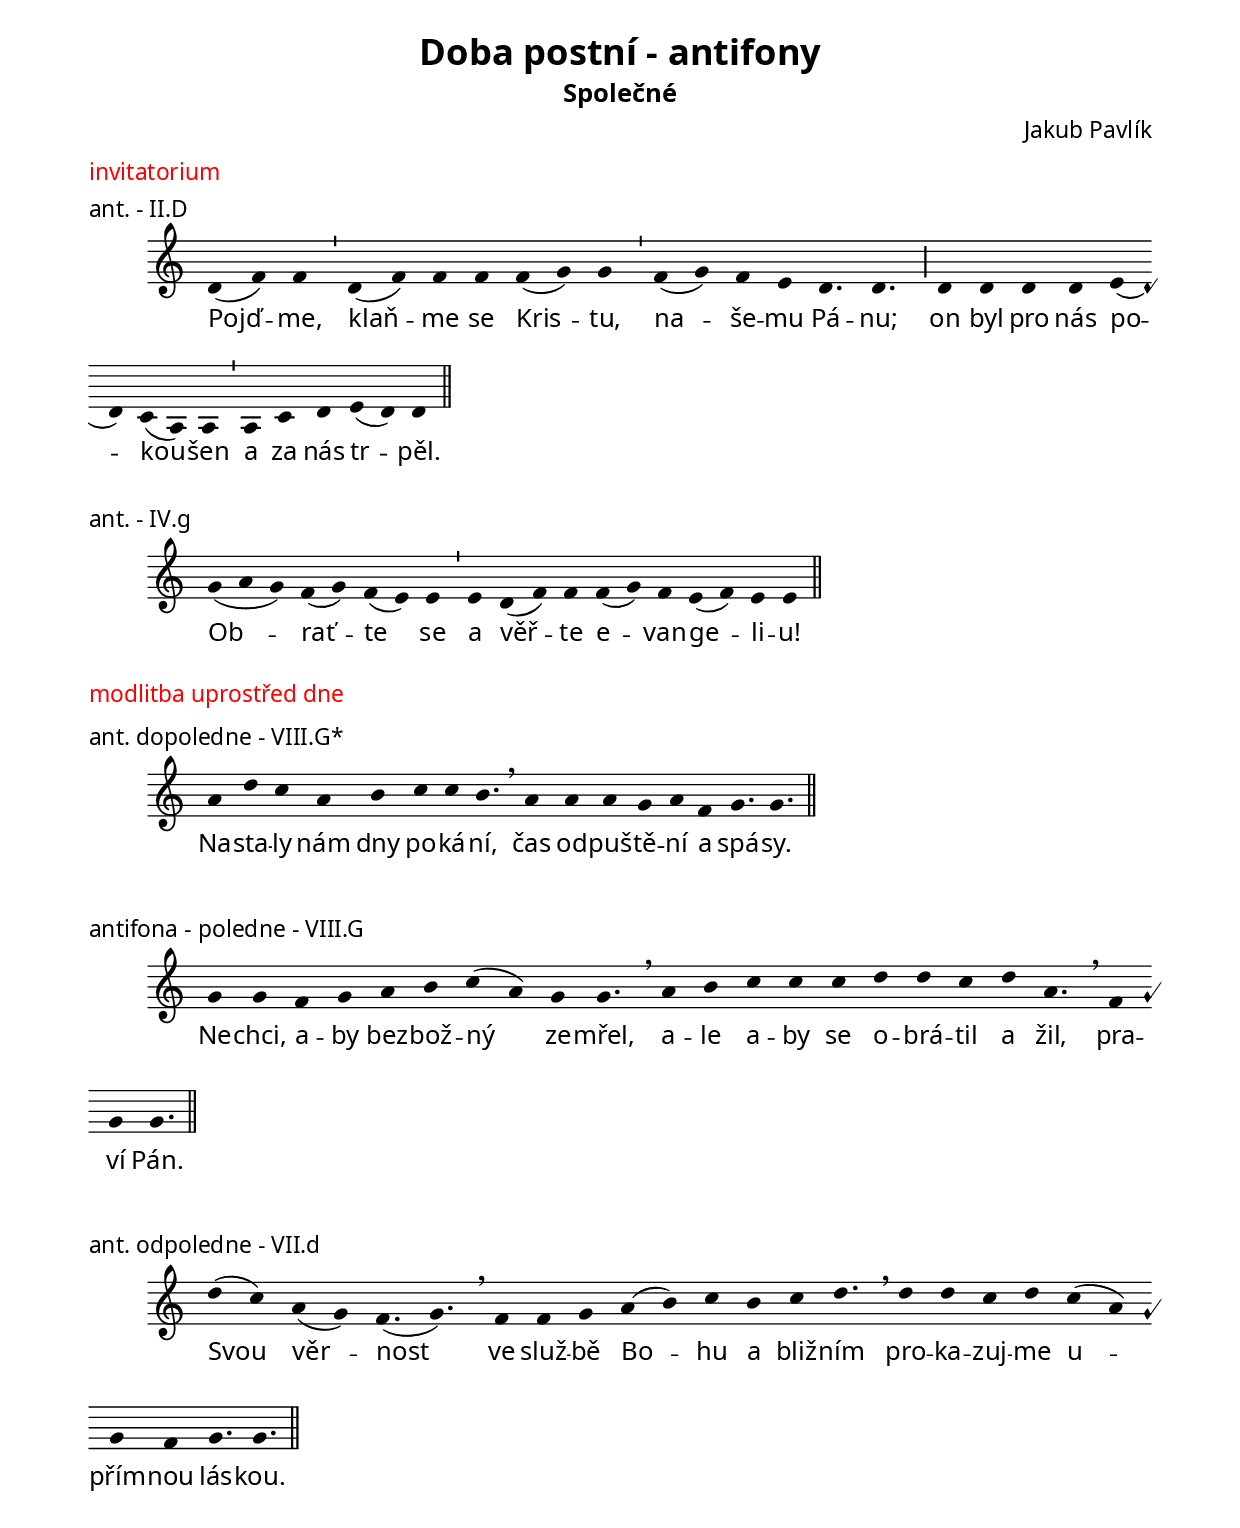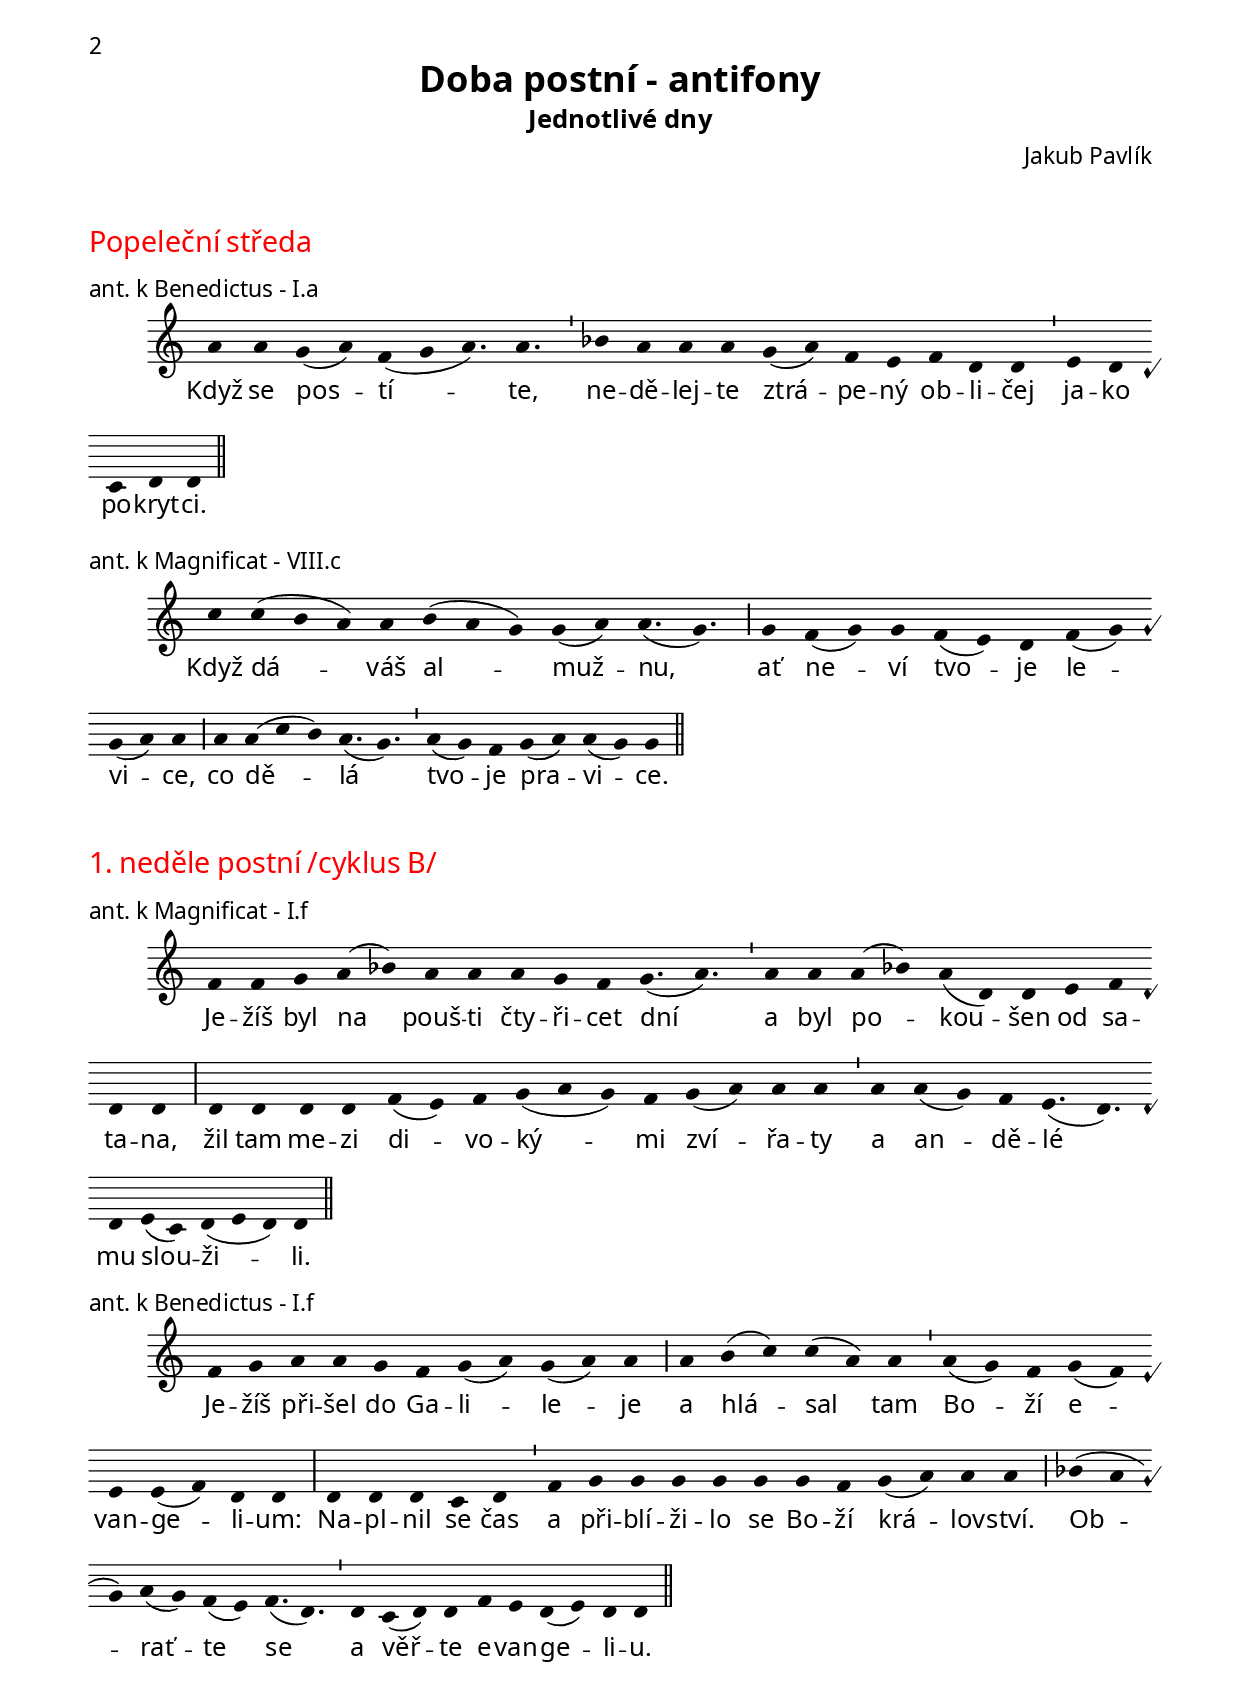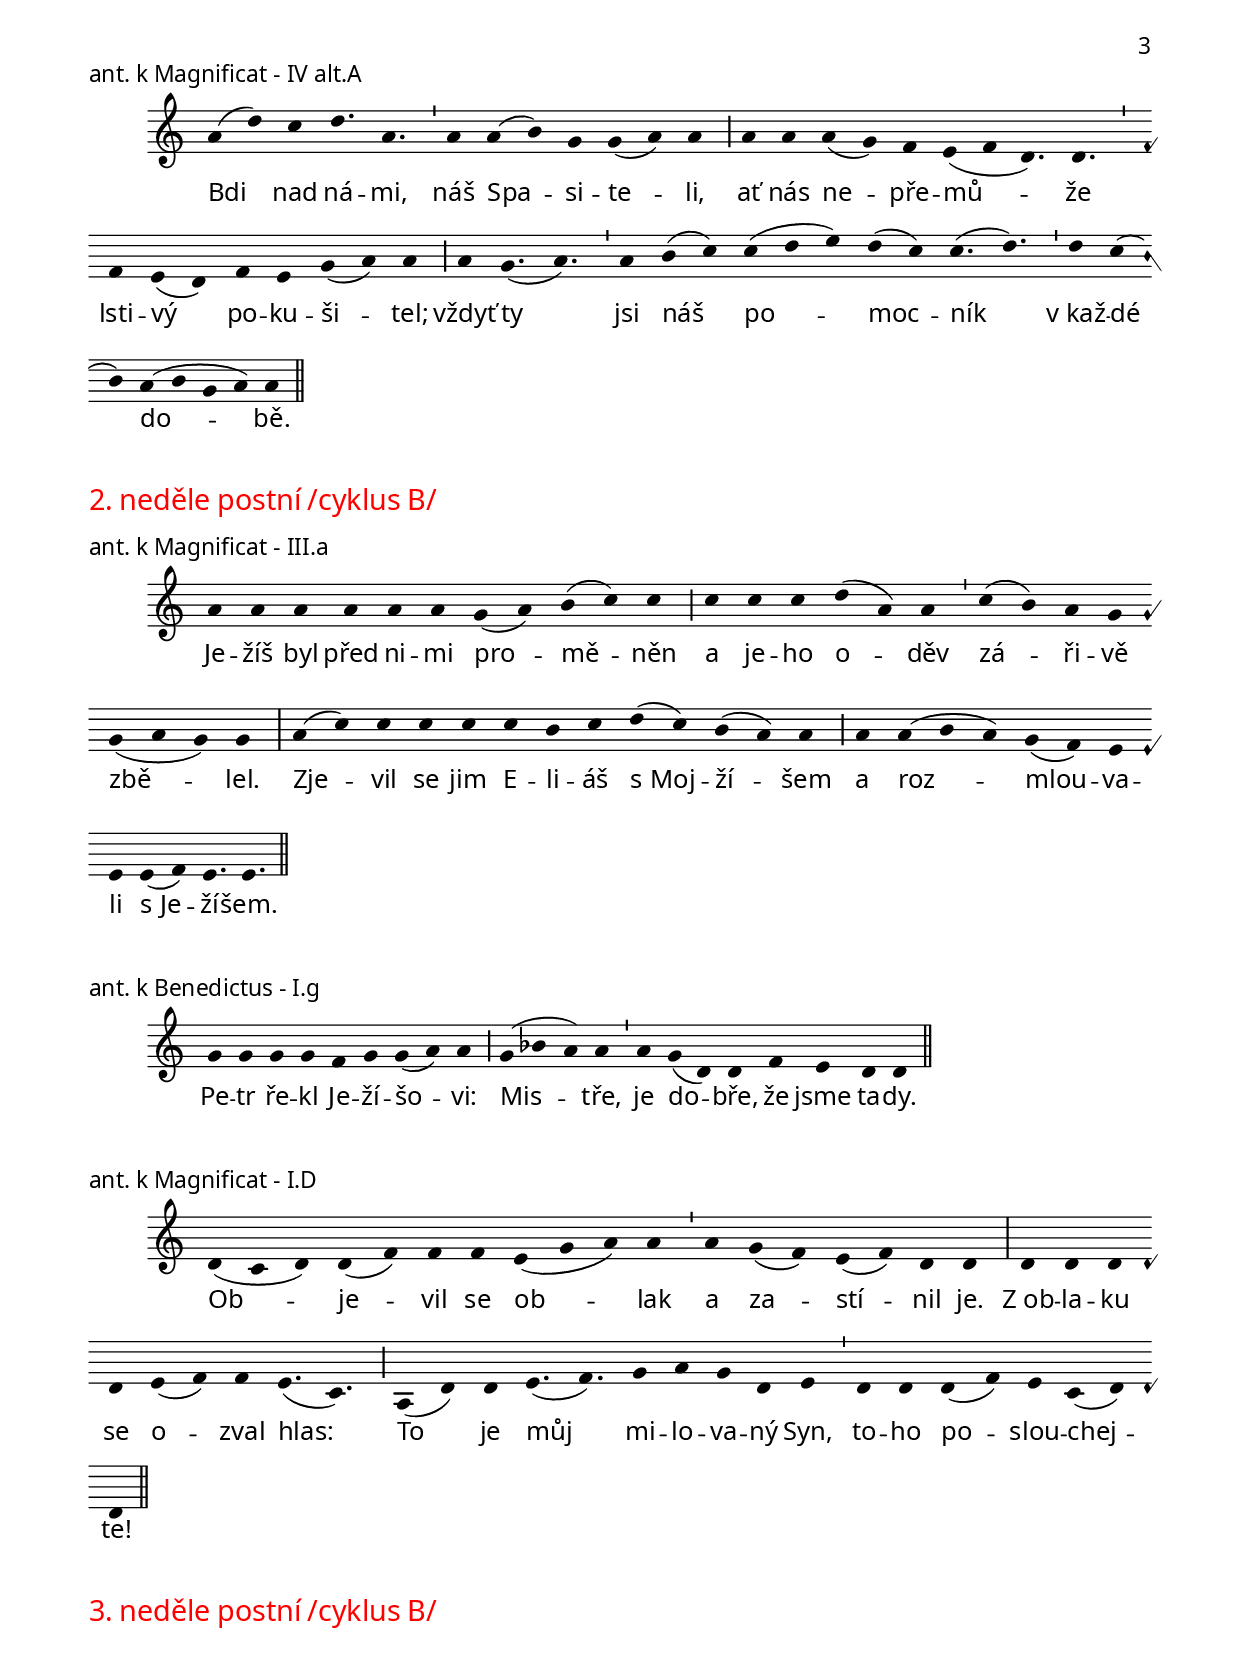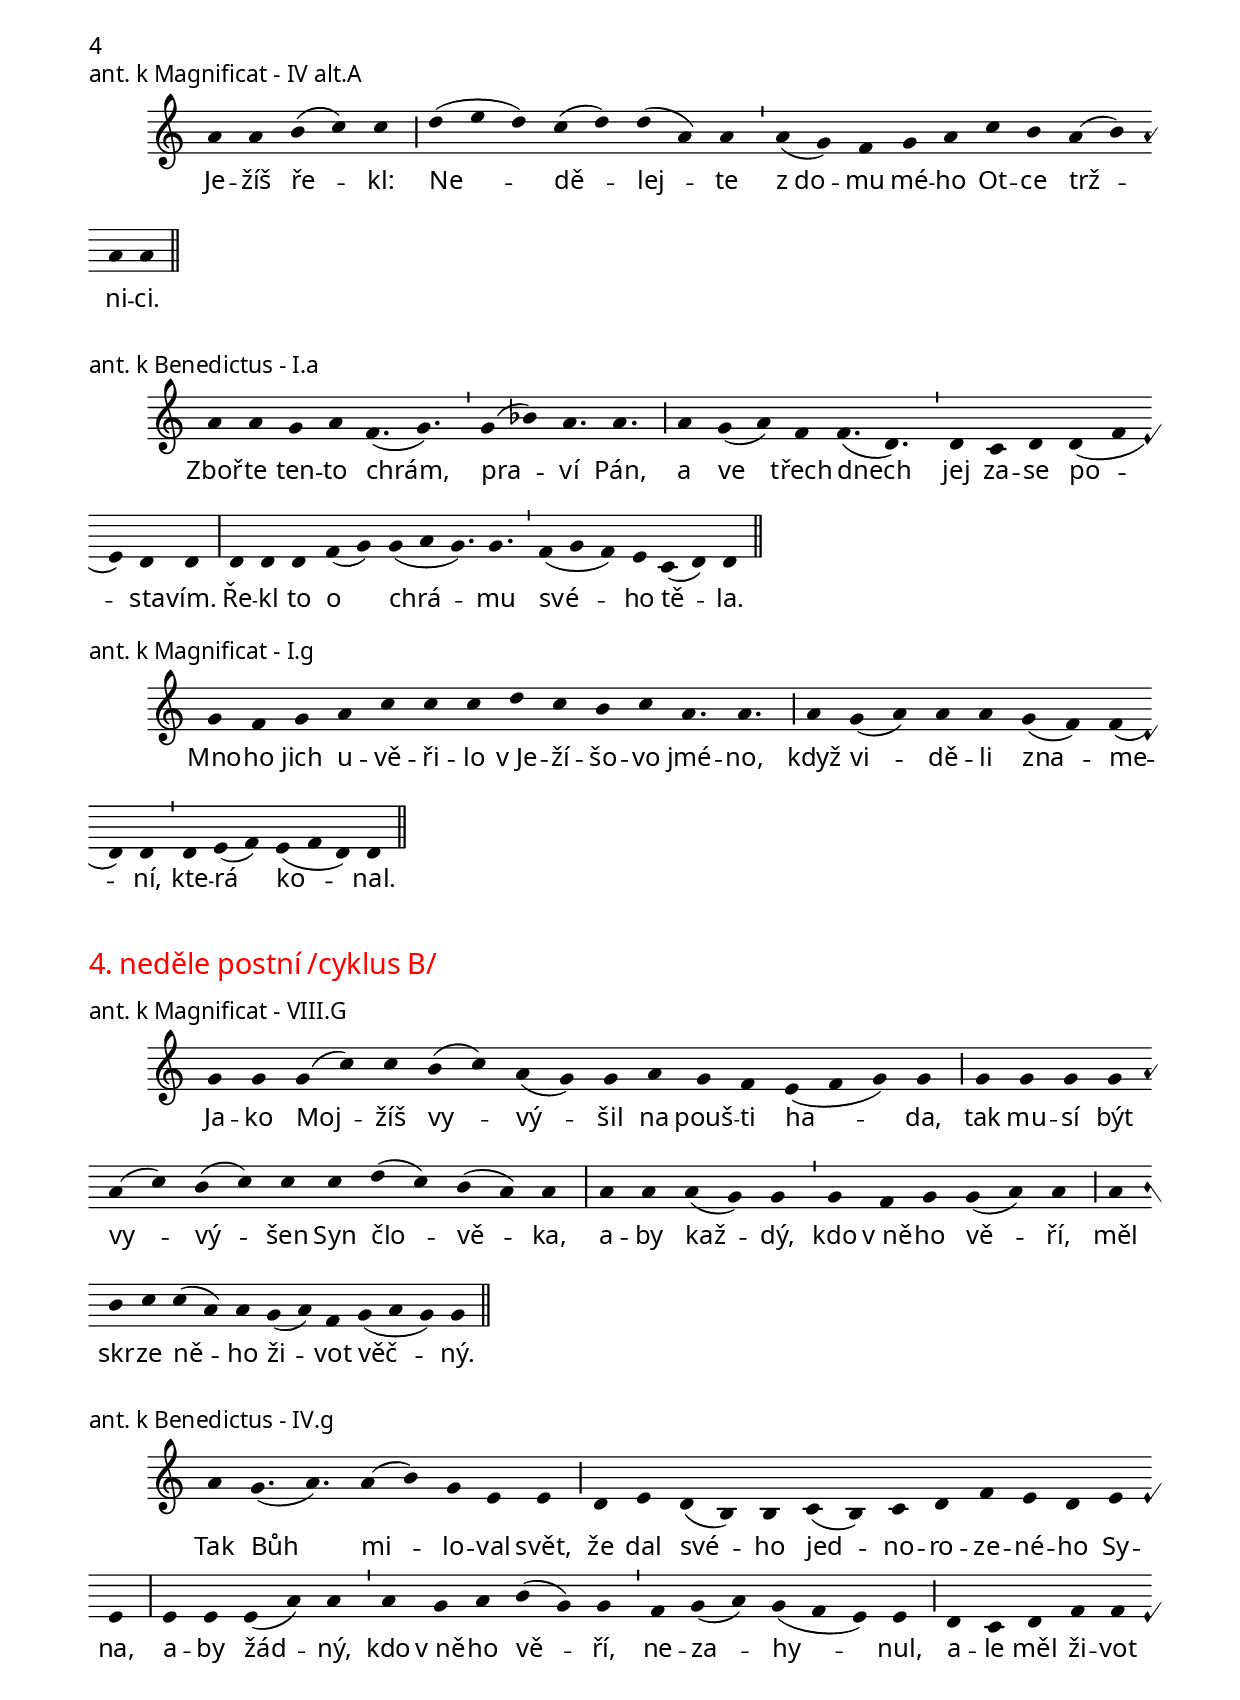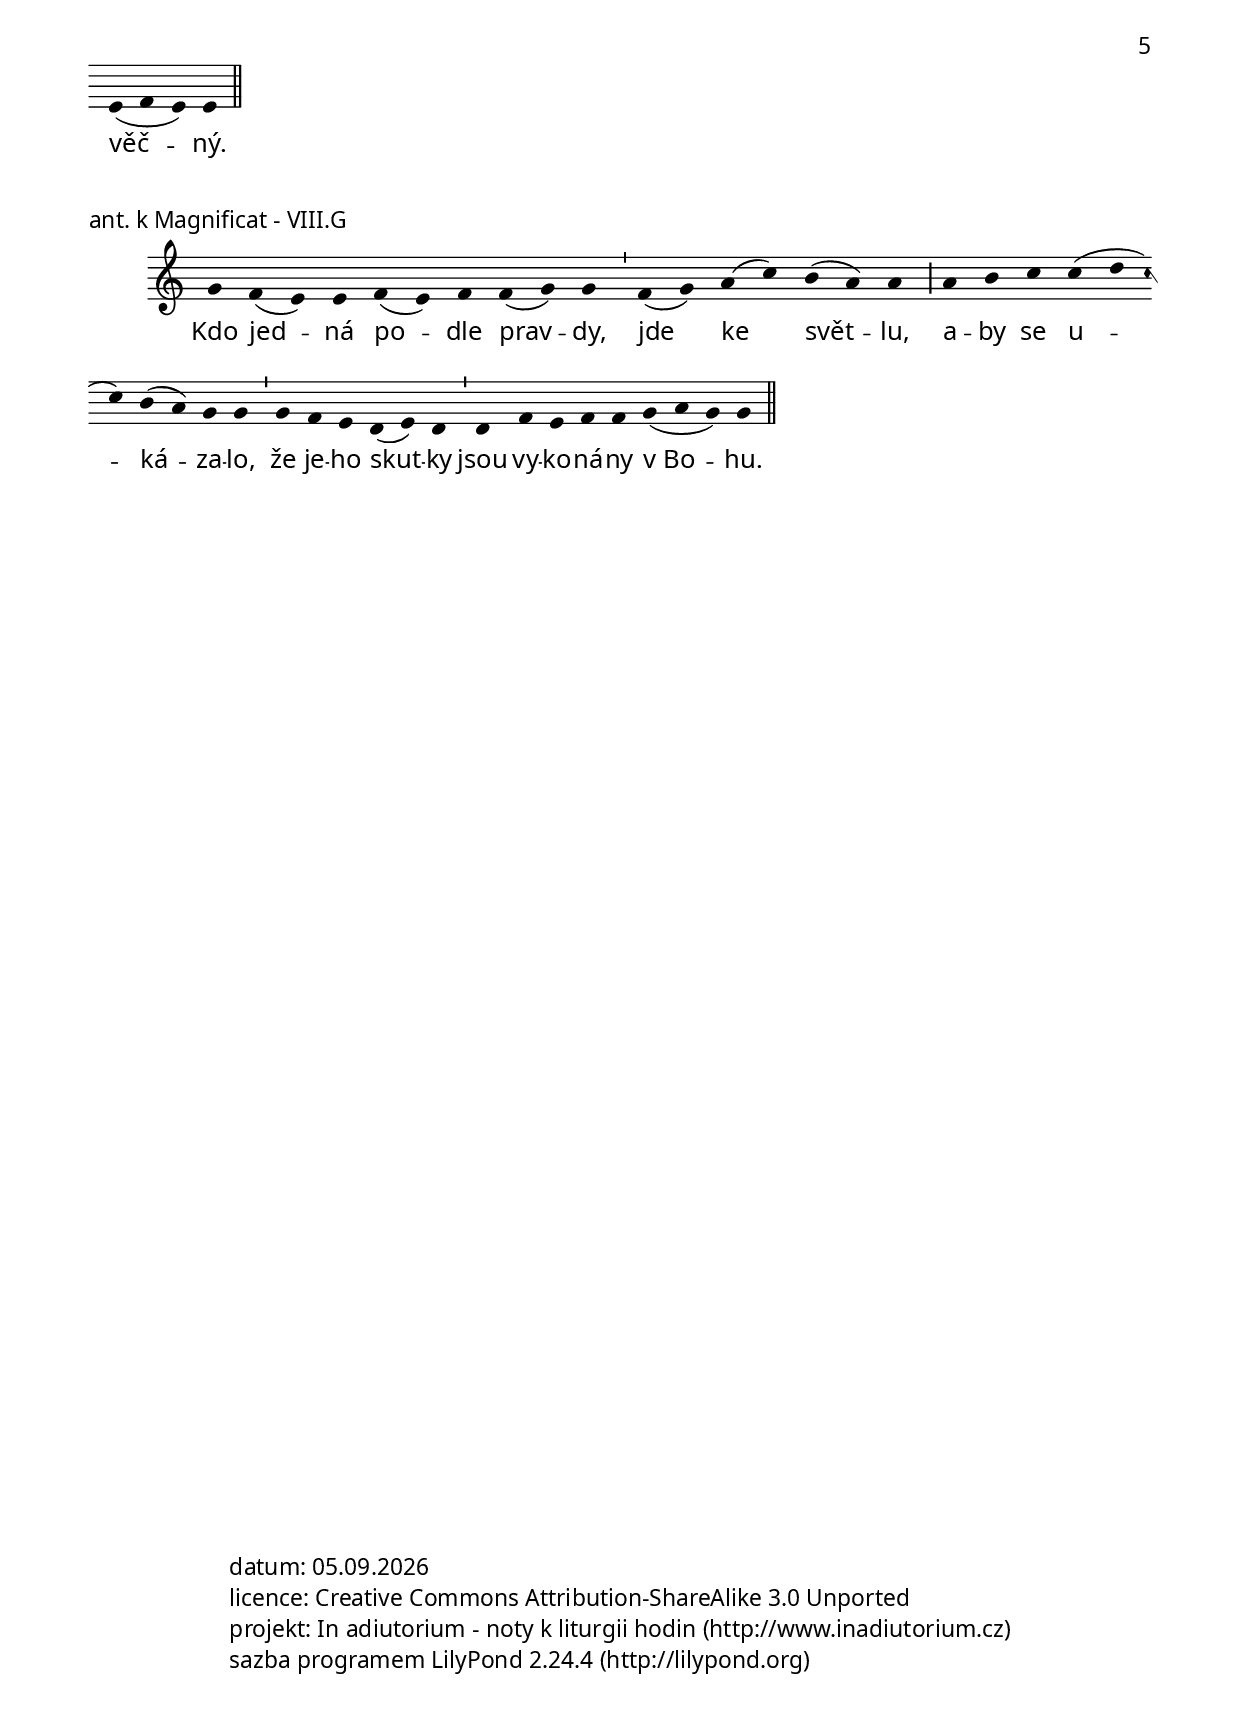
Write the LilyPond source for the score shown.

\version "2.14.2"

\header {
  title = "Doba postní - antifony"
  composer = "Jakub Pavlík"
}

\include "spolecne.ly"

\bookpart {
  \header {
    subtitle = "Společné"
  }
  
  \markup {\nadpisHodinka {"invitatorium"}}
  
  \score {
    \relative c' {
      \choralniRezim
      d4( f) f \barMin
      d( f) f f f( g) g \barMin f( g) f e d4. d \barMaior
      d4 d d d e( d) c( a) a \barMin a c d e( d) d \barFinalis
    }
    \addlyrics {
      Pojď -- me,
      klaň -- me se Kris -- tu, na -- še -- mu Pá -- nu;
      on byl pro nás po -- kou -- šen a za nás tr -- pěl.
    }
    \header {
      quid = "ant."
      modus = "II"
      differentia = "D" 
      psalmus = ""
      id = ""
      fons = "Z antifon pro Svatý týden."
      piece = \markup {\sestavTitulekBezZalmu}
    }
  }
  
  \score {
    \relative c'' {
      \choralniRezim
      g( a g) f( g) f( e) e \barMin
      e d( f) f f( g) f e( f) e e \barFinalis
    }
    \addlyrics {
      Ob -- rať -- te se 
      a věř -- te e -- van -- ge -- li -- u!
    }
    \header {
      quid = "ant."
      modus = "IV"
      differentia = "g" 
      psalmus = ""
      id = ""
      piece = \markup {\sestavTitulekBezZalmu}
    }
  }
  
  \markup {\nadpisHodinka {"modlitba uprostřed dne"}}
  
  \score {
    \relative c'' {
      \choralniRezim
      
      a4 d c a b c c b4. \breathe a4 a a g a f g4. g \bar "||"
    }
    \addlyrics {
      Na -- sta -- ly nám dny po -- ká -- ní, čas od -- puš -- tě -- ní a spá -- sy.
    }
    \header {
      quid = "ant. dopoledne"
      modus = "VIII"
      differentia = "G*" 
      psalmus = ""
      id = ""
      piece = \markup {\sestavTitulekBezZalmu}
    }
  }
  
  \score {
    \relative c'' {
      \choralniRezim
      
      g4 g f g a b c( a) g g4. \breathe a4 b c c c d d c d a4. \breathe f4 g g4. \bar "||"
    }
    \addlyrics {
      Ne -- chci, a -- by bez -- bož -- ný ze -- mřel, a -- le a -- by se o -- brá -- til a žil, pra -- ví Pán. 
    }
    \header {
      quid = "ant. v poledne"
      modus = "VIII"
      differentia = "G" 
      psalmus = ""
      id = ""
      piece = \markup {\sestavTitulekBezZalmu}
      piece = "antifona - poledne - VIII.G"
    }
  }
  
  \score {
    \relative c'' {
      \choralniRezim
      
      d4( c) a( g) f4.( g) \breathe f4 f g a( b) c b c d4. \breathe d4 d c d c( a) g f g4. g \bar "||"
    }
    \addlyrics {
      Svou věr -- nost ve služ -- bě Bo -- hu a bliž -- ním pro -- ka -- zuj -- me u -- přím -- nou lás -- kou.
    }
    \header {
      quid = "ant. odpoledne"
      modus = "VII"
      differentia = "d" 
      psalmus = ""
      id = ""
      piece = \markup {\sestavTitulekBezZalmu}
    }
  }
} % bookpart

\bookpart {
  \header {
    subtitle = "Jednotlivé dny"
  }
  
  \markup\nadpisDen{Popeleční středa}
  
  \score {
    \relative c'' {
      \choralniRezim
      a4 a g( a) f( g a4.) a \barMin
      bes4 a a a g( a) f e f d d \barMin e d c d d \barFinalis
    }
    \addlyrics {
      Když se pos -- tí -- te,
      ne -- dě -- lej -- te ztrá -- pe -- ný ob -- li -- čej
      ja -- ko po -- kryt -- ci.
    }
    \header {
      quid = "ant. k Benedictus"
      modus = "I"
      differentia = "a" 
      psalmus = ""
      id = ""
      piece = \markup {\sestavTitulekBezZalmu}
    }
  }
  
  \score {
    \relative c'' {
      \choralniRezim
      c4 c( b a) a b( a g) g( a) a4.( g) \barMaior
      g4 f( g) g f( e) d f( g) g( a) a \barMaior
      a a( c b) a4.( g) \barMin a4( g) f g( a) a( g) g \barFinalis
    }
    \addlyrics {
      Když dá -- váš al -- muž -- nu,
      ať ne -- ví tvo -- je le -- vi -- ce,
      co dě -- lá tvo -- je pra -- vi -- ce.
    }
    \header {
      quid = "ant. k Magnificat"
      modus = "VIII"
      differentia = "c" 
      psalmus = ""
      id = ""
      piece = \markup {\sestavTitulekBezZalmu}
    }
  }
  
  \markup\nadpisDen{1. neděle postní /cyklus B/}
  
  \score {
    \relative c' {
      \choralniRezim
      f4 f g a( bes) a a a g f g4.( a) \barMin
      a4 a a( bes) a( d,) d e f d d \barMax
      d d d d f( e) f g( a g) f g( a) a a \barMin
      a a( g) f e4.( d) d4 e( c) d( e d) d \barFinalis      
    }
    \addlyrics {
      Je -- žíš byl na pouš -- ti čty -- ři -- cet dní
      a byl po -- kou -- šen od sa -- ta -- na,
      žil tam me -- zi di -- vo -- ký -- mi zví -- řa -- ty
      a an -- dě -- lé mu slou -- ži -- li.
    }
    \header {
      quid = "ant. k Magnificat"
      modus = "I"
      differentia = "f" 
      psalmus = ""
      id = ""
      piece = \markup {\sestavTitulekBezZalmu}
    }
  }
  
  \score {
    \relative c' {
      \choralniRezim
      f4 g a a g f g( a) g( a) a \barMaior
      a b( c) c( a) a \barMin 
      a( g) f g( f) e e( f) d d \barMax
      
      d d d c d \barMin
      f g g g g g g f g( a) a a \barMaior
      bes( a g) a( g) f( e) f4.( d) \barMin
      d4 c( d) d f e d( e) d d \barFinalis
    }
    \addlyrics {
      Je -- žíš při -- šel do Ga -- li -- le -- je
      a hlá -- sal tam 
      Bo -- ží e -- van -- ge -- li -- um:
      
      Na -- pl -- nil se čas
      a při -- blí -- ži -- lo se Bo -- ží krá -- lov -- ství.
      Ob -- rať -- te se
      a věř -- te e -- van -- ge -- li -- u.
    }
    \header {
      quid = "ant. k Benedictus"
      modus = "I"
      differentia = "f"
      psalmus = ""
      id = ""
      fons = "3. neděle v mezidobí, cyklus B, 1. nešpory, k Magnificat"
      piece = \markup {\sestavTitulekBezZalmu}
    }
  }
  
  \score {
    \relative c'' {
      \choralniRezim
      a( d) c d4. a \barMin a4 a( b) g g( a) a \barMaior
      a a a( g) f e( f d4.) d \barMin f4 e( d) f e g( a) a \barMaior
      a g4.( a) \barMin a4 b( c) c( d e) d( c) c4.( d) \barMin d4 c( b) a( b g a) a \barFinalis
    }
    \addlyrics {
      Bdi nad ná -- mi, náš Spa -- si -- te -- li,
      ať nás ne -- pře -- mů -- že lsti -- vý po -- ku -- ši -- tel;
      vždyť ty jsi náš po -- moc -- ník v_kaž -- dé do -- bě.
    }
    \header {
      quid = "ant. k Magnificat"
      modus = "IV alt"
      differentia = "A" 
      psalmus = ""
      id = ""
      piece = \markup {\sestavTitulekBezZalmu}
    }
  }
  
  \markup\nadpisDen{2. neděle postní /cyklus B/}
  
  \score {
    \relative c'' {
      \choralniRezim
      a4 a a a a a g( a) b( c) c \barMaior
      c c c d( a) a \barMin c( b) a g g( a g) g \barMax
      a( c) c c c c b c d( c) b( a) a \barMaior
      a a( b a) g( f) e e e( f) e4. e \barFinalis
    }
    \addlyrics {
      Je -- žíš byl před ni -- mi pro -- mě -- něn
      a je -- ho o -- děv zá -- ři -- vě zbě -- lel.
      Zje -- vil se jim E -- li -- áš s_Moj -- ží -- šem
      a roz -- mlou -- va -- li s_Je -- ží -- šem.
    }
    \header {
      quid = "ant. k Magnificat"
      modus = "III"
      differentia = "a" 
      psalmus = ""
      id = ""
      piece = \markup {\sestavTitulekBezZalmu}
    }
  }
  
  \score {
    \relative c'' {
      \choralniRezim
      g4 g g g f g g( a) a \barMaior
      g4( bes a) a \barMin a g( d) d f e d d \barFinalis
    }
    \addlyrics {
      Pe -- tr ře -- kl Je -- ží -- šo -- vi:
      Mis -- tře, je do -- bře, že jsme ta -- dy.
    }
    \header {
      quid = "ant. k Benedictus"
      modus = "I"
      differentia = "g" 
      psalmus = ""
      id = ""
      piece = \markup {\sestavTitulekBezZalmu}
    }
  }
  
  \score {
    \relative c' {
      \choralniRezim
      d4( c d) d( f) f f e( g a) a \barMin a g( f) e( f) d d \barMax
      d4 d d d e( f) f e4.( c) \barMaior
      % a je mimo bezny rozsah modu I - ale budiz mi odpusteno.
      a4( d) d e4.( f) g4 a g d e \barMin
      d d d( f) e c( d) d \barFinalis
    }
    \addlyrics {
      Ob -- je -- vil se ob -- lak a za -- stí -- nil je.
      Z_ob -- la -- ku se o -- zval hlas:
      To je můj mi -- lo -- va -- ný Syn,
      to -- ho po -- slou -- chej -- te!
    }
    \header {
      quid = "ant. k Magnificat"
      modus = "I"
      differentia = "D" 
      psalmus = ""
      id = ""
      piece = \markup {\sestavTitulekBezZalmu}
    }
  }
    
  \markup\nadpisDen{3. neděle postní /cyklus B/}
  
  \score {
    \relative c'' {
      \choralniRezim
      a4 a b( c) c \barMaior
      % d e d c b a g a c b a( b) a a \barFinalis
      d( e d) c( d) d( a) a \barMin
      a( g) f g a c b a( b) a a \barFinalis
    }
    \addlyrics {
      Je -- žíš ře -- kl:
      Ne -- dě -- lej -- te z_do -- mu mé -- ho Ot -- ce trž -- ni -- ci.
    }
    \header {
      quid = "ant. k Magnificat"
      modus = "IV alt"
      differentia = "A" 
      psalmus = ""
      id = ""
      piece = \markup {\sestavTitulekBezZalmu}
    }
  }
  
  \score {
    \relative c'' {
      \choralniRezim
      a a g a f4.( g) \barMin g4( bes) a4. a \barMaior
      a4 g( a) f f4.( d) \barMin d4 c d d( f e) d d \barMax
      d d d f( g) g( a g4.) g \barMin f4( g f) e c( d) d \barFinalis
    }
    \addlyrics {
      Zboř -- te ten -- to chrám, pra -- ví Pán,
      a ve třech dnech jej za -- se po -- sta -- vím.
      Ře -- kl to o chrá -- mu své -- ho tě -- la.
    }
    \header {
      quid = "ant. k Benedictus"
      modus = "I"
      differentia = "a" 
      psalmus = ""
      id = ""
      fons = "velké kusy z: Bílá sobota, nešpory, 3. ant."
      piece = \markup {\sestavTitulekBezZalmu}
    }
  }
  
  \score {
    \relative c'' {
      \choralniRezim
      g4 f g a c c c d c b c a4. a \barMaior
      a4 g( a) a a g( f) f( d) d \barMin 
      d e( f) e( f d) d \barFinalis
    }
    \addlyrics {
      Mno -- ho jich u -- vě -- ři -- lo v_Je -- ží -- šo -- vo jmé -- no,
      když vi -- dě -- li zna -- me -- ní, kte -- rá ko -- nal.
    }
    \header {
      quid = "ant. k Magnificat"
      modus = "I"
      differentia = "g" 
      psalmus = ""
      id = ""
      piece = \markup {\sestavTitulekBezZalmu}
    }
  }
  
  \markup\nadpisDen{4. neděle postní /cyklus B/}
  
  \score {
    \relative c'' {
      \choralniRezim
      g4 g g( c) c b( c) a( g) g a g f e( f g) g \barMaior
      g g g g a( c) b( c) c c d( c) b( a) a \barMax
      a a a( g) g \barMin g f g g( a) a \barMaior
      a b c c( a) a g( a) f g( a g) g \barFinalis
    }
    \addlyrics {
      Ja -- ko Moj -- žíš vy -- vý -- šil na pouš -- ti ha -- da,
      tak mu -- sí být vy -- vý -- šen Syn člo -- vě -- ka,
      a -- by kaž -- dý, kdo v_ně -- ho vě -- ří,
      měl skr -- ze ně -- ho ži -- vot věč -- ný.
    }
    \header {
      quid = "ant. k Magnificat"
      modus = "VIII"
      differentia = "G" 
      psalmus = ""
      id = ""
      fons = "rozsáhlá výpůjčka melodie z: pondělí Svatého týdne, ant. k Magnificat"
      piece = \markup {\sestavTitulekBezZalmu}
    }
  }
  
  \score {
    \relative c'' {
      \choralniRezim
      a g4.( a) a4( b) g e e \barMaior
      d e d( b) b c( b) c d f e d e e \barMax
      e e e( a) a \barMin a g a b( g) g \barMin
      f g( a) g( f e) e \barMaior 
      d c d f f e( f e) e \barFinalis
    }
    \addlyrics {
      Tak Bůh mi -- lo -- val svět,
      že dal své -- ho jed -- no -- ro -- ze -- né -- ho Sy -- na,
      a -- by žád -- ný, kdo v_ně -- ho vě -- ří,
      ne -- za -- hy -- nul, 
      a -- le měl ži -- vot věč -- ný.
    }
    \header {
      quid = "ant. k Benedictus"
      modus = "IV"
      differentia = "g" 
      psalmus = ""
      id = ""
      piece = \markup {\sestavTitulekBezZalmu}
    }
  }
  
  \score {
    \relative c'' {
      \choralniRezim
      g4 f( e) e f( e) f f( g) g \barMin
      f( g) a( c) b( a) a \barMaior
      a b c c( d c) b( a) g g \barMin
      g f e d( e) d \barMin d f e f f g( a g) g \barFinalis
    }
    \addlyrics {
      Kdo jed -- ná po -- dle prav -- dy, 
      jde ke svět -- lu,
      a -- by se u -- ká -- za -- lo,
      že je -- ho skut -- ky jsou vy -- ko -- ná -- ny v_Bo -- hu.
    }
    \header {
      quid = "ant. k Magnificat"
      modus = "VIII"
      differentia = "G" 
      psalmus = ""
      id = ""
      piece = \markup {\sestavTitulekBezZalmu}
    }
  }
  
  %{
  \markup\nadpisDen{5. neděle postní /cyklus B/}
  
  \score {
    \relative c' {
      \choralniRezim
      
    }
    \addlyrics {
      Jest -- li -- že pše -- nič -- né zr -- no
      ne -- pad -- ne do ze -- mě a ne -- o -- du -- mře,
      zů -- sta -- ne sa -- mo;
      o -- du -- mře -- -li však,
      při -- ne -- se hoj -- ný u -- ži -- tek.
    }
    \header {
      quid = "ant. k Magnificat"
      modus = ""
      differentia = "" 
      psalmus = ""
      id = ""
      piece = \markup {\sestavTitulekBezZalmu}
    }
  }
  
  \score {
    \relative c' {
      \choralniRezim
      
    }
    \addlyrics {
      Jest -- li -- že mi kdo chce slou -- žit,
      ať mě ná -- sle -- du -- je;
      a kde jsem já,
      tam bu -- de i můj slu -- žeb -- ník.
    }
    \header {
      quid = "ant. k Benedictus"
      modus = ""
      differentia = "" 
      psalmus = ""
      id = ""
      piece = \markup {\sestavTitulekBezZalmu}
    }
  }
  
  \score {
    \relative c' {
      \choralniRezim
      
    }
    \addlyrics {
      Až bu -- du ze ze -- mě vy -- vý -- šen,
      po -- táh -- nu všech -- ny li -- di k_so -- bě.
    }
    \header {
      quid = "ant. k Magnificat"
      modus = ""
      differentia = "" 
      psalmus = ""
      id = ""
      piece = \markup {\sestavTitulekBezZalmu}
    }
  }
  
  %}
}